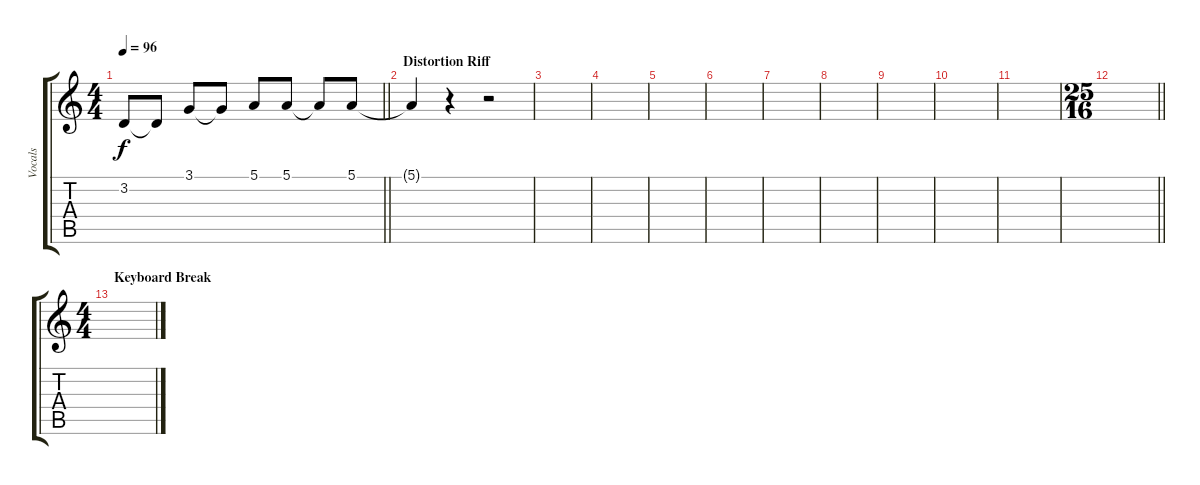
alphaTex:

\track ("Vocals" "Vocals") {instrument altosax}
\staff {score tabs}
\tuning (E4 B3 G3 D3 A2 E2) {hide}
\ts (4 4)
\tempo 96
\clef g2
\barLineRight lightlight
\ks c
3.2{t}.8{dy f} 3.2{t}.8 3.1.8 3.1{t}.8 5.1.8 5.1.8 5.1{t}.8 5.1.8 |
\section ("" "Distortion Riff")
5.1{t}.4 r.4 r.2 |
|
|
|
|
|
|
|
|
|
\ts (25 16)
\barLineRight lightlight
|
\ts (4 4)
\section ("" "Keyboard Break")
